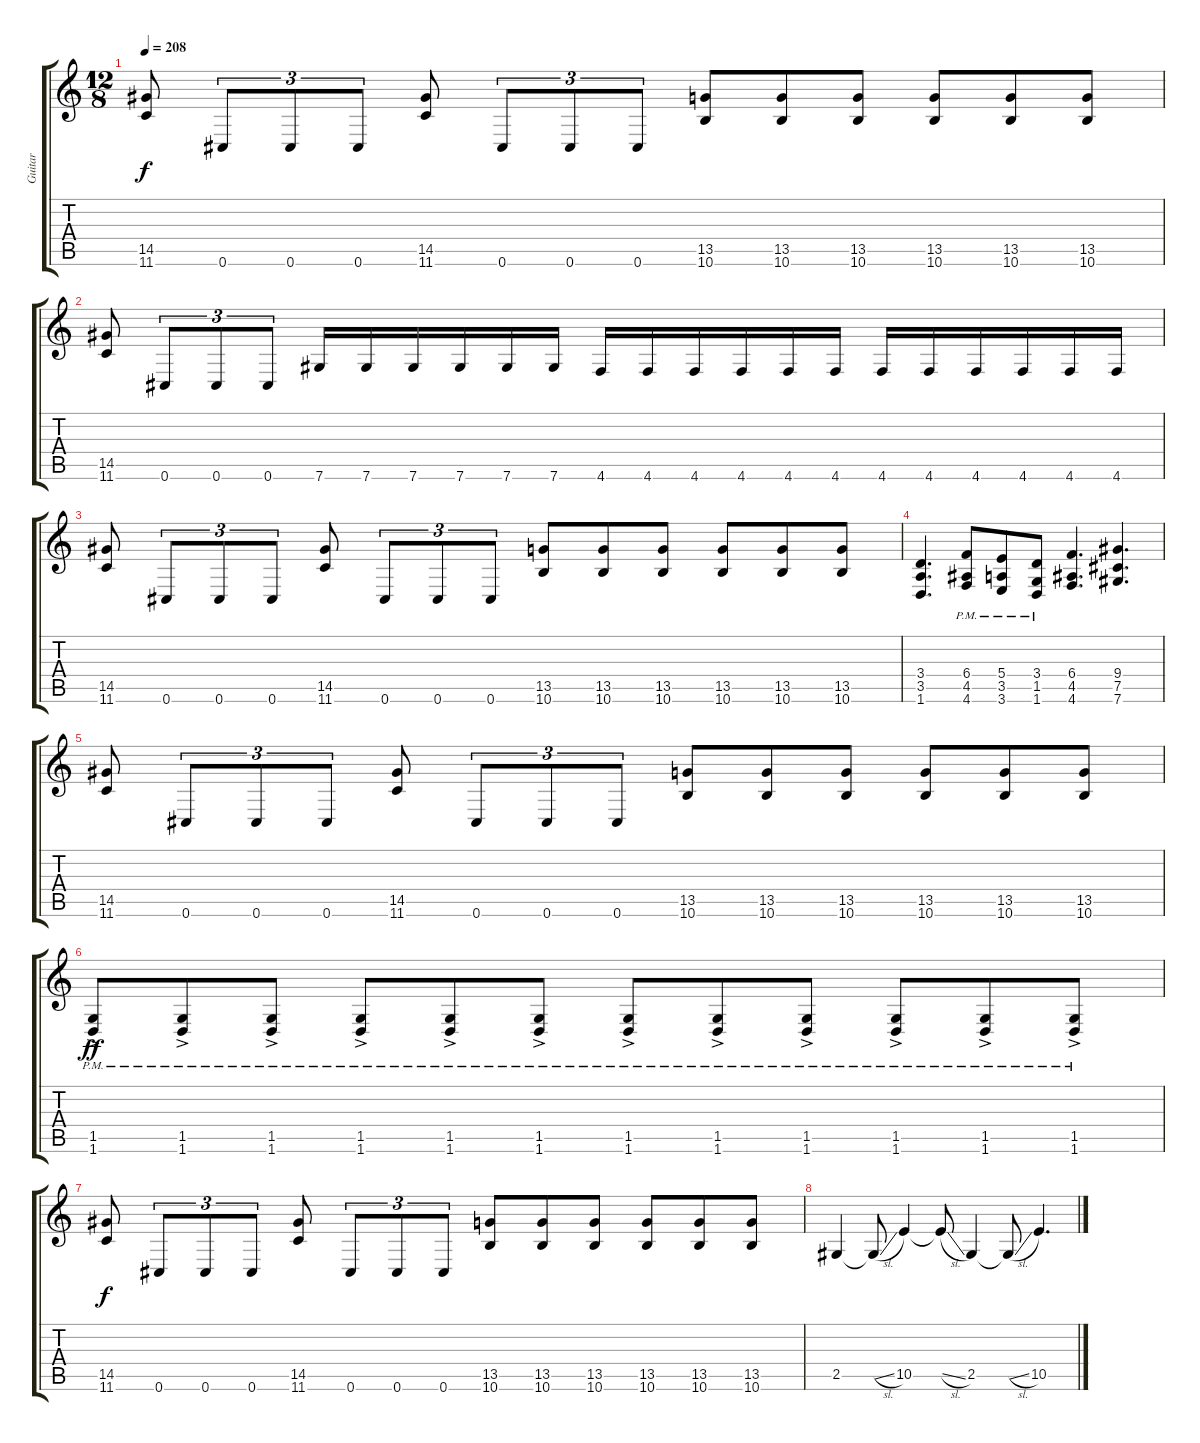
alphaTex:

\track ("Guitar" "Guitar") {instrument distortionguitar}
\staff {score tabs}
\tuning (Db4 Ab3 E3 B2 Gb2 Db2) {hide}
\ts (12 8)
\tempo 208
\clef g2
\ks c
(14.5 11.6).8{dy f} 0.6.8{tu (3 2)} 0.6.8{tu (3 2)} 0.6.8{tu (3 2)} (14.5 11.6).8 0.6.8{tu (3 2)} 0.6.8{tu (3 2)} 0.6.8{tu (3 2)} (13.5 10.6).8 (13.5 10.6).8 (13.5 10.6).8 (13.5 10.6).8 (13.5 10.6).8 (13.5 10.6).8 |
(14.5 11.6).8 0.6.8{tu (3 2)} 0.6.8{tu (3 2)} 0.6.8{tu (3 2)} 7.6.16 7.6.16 7.6.16 7.6.16 7.6.16 7.6.16 4.6.16 4.6.16 4.6.16 4.6.16 4.6.16 4.6.16 4.6.16 4.6.16 4.6.16 4.6.16 4.6.16 4.6.16 |
(14.5 11.6).8 0.6.8{tu (3 2)} 0.6.8{tu (3 2)} 0.6.8{tu (3 2)} (14.5 11.6).8 0.6.8{tu (3 2)} 0.6.8{tu (3 2)} 0.6.8{tu (3 2)} (13.5 10.6).8 (13.5 10.6).8 (13.5 10.6).8 (13.5 10.6).8 (13.5 10.6).8 (13.5 10.6).8 |
(3.4 3.5 1.6).4{d} (6.4{pm} 4.5{pm} 4.6{pm}).8 (5.4{pm} 3.5{pm} 3.6{pm}).8 (3.4{pm} 1.5{pm} 1.6{pm}).8 (6.4 4.5 4.6).4{d} (9.4 7.5 7.6).4{d} |
(14.5 11.6).8 0.6.8{tu (3 2)} 0.6.8{tu (3 2)} 0.6.8{tu (3 2)} (14.5 11.6).8 0.6.8{tu (3 2)} 0.6.8{tu (3 2)} 0.6.8{tu (3 2)} (13.5 10.6).8 (13.5 10.6).8 (13.5 10.6).8 (13.5 10.6).8 (13.5 10.6).8 (13.5 10.6).8 |
(1.5{ac pm} 1.6{ac pm}).8{dy ff} (1.5{ac pm} 1.6{ac pm}).8 (1.5{ac pm} 1.6{ac pm}).8 (1.5{ac pm} 1.6{ac pm}).8 (1.5{ac pm} 1.6{ac pm}).8 (1.5{ac pm} 1.6{ac pm}).8 (1.5{ac pm} 1.6{ac pm}).8 (1.5{ac pm} 1.6{ac pm}).8 (1.5{ac pm} 1.6{ac pm}).8 (1.5{ac pm} 1.6{ac pm}).8 (1.5{ac pm} 1.6{ac pm}).8 (1.5{ac pm} 1.6{ac pm}).8 |
(14.5 11.6).8{dy f} 0.6.8{tu (3 2)} 0.6.8{tu (3 2)} 0.6.8{tu (3 2)} (14.5 11.6).8 0.6.8{tu (3 2)} 0.6.8{tu (3 2)} 0.6.8{tu (3 2)} (13.5 10.6).8 (13.5 10.6).8 (13.5 10.6).8 (13.5 10.6).8 (13.5 10.6).8 (13.5 10.6).8 |
2.5.4 2.5{sl t}.8 10.5.4 10.5{sl t}.8 2.5.4 2.5{sl t}.8 10.5.4{d}
